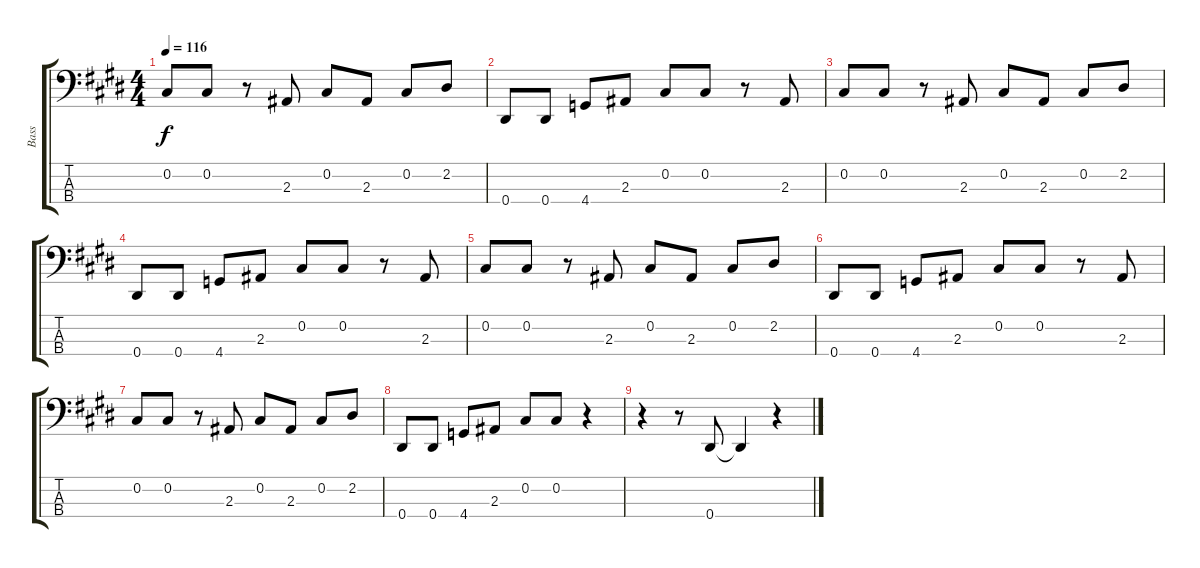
\track ("Bass" "Bass") {instrument electricbasspick}
\staff {score tabs}
\tuning (Gb2 Db2 Ab1 Eb1) {hide}
\ts (4 4)
\tempo 116
\clef f4
\ks e
0.2.8{dy f} 0.2.8 r.8 2.3.8 0.2.8 2.3.8 0.2.8 2.2.8 |
0.4.8 0.4.8 4.4.8 2.3.8 0.2.8 0.2.8 r.8 2.3.8 |
0.2.8 0.2.8 r.8 2.3.8 0.2.8 2.3.8 0.2.8 2.2.8 |
0.4.8 0.4.8 4.4.8 2.3.8 0.2.8 0.2.8 r.8 2.3.8 |
0.2.8 0.2.8 r.8 2.3.8 0.2.8 2.3.8 0.2.8 2.2.8 |
0.4.8 0.4.8 4.4.8 2.3.8 0.2.8 0.2.8 r.8 2.3.8 |
0.2.8 0.2.8 r.8 2.3.8 0.2.8 2.3.8 0.2.8 2.2.8 |
0.4.8 0.4.8 4.4.8 2.3.8 0.2.8 0.2.8 r.4 |
r.4 r.8 0.4.8 0.4{t}.4 r.4
